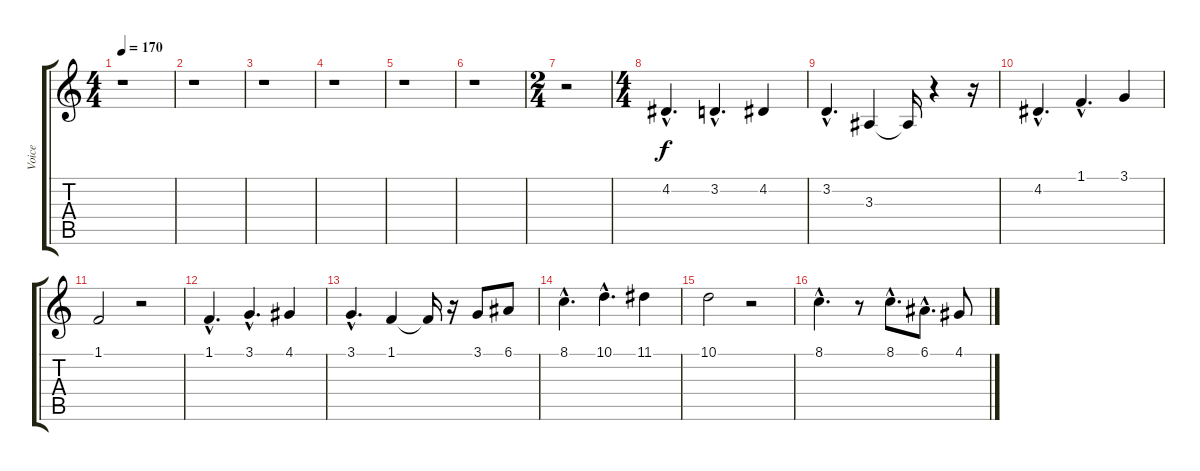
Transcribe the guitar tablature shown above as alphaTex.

\track ("Voice" "Voice") {instrument lead6voice}
\staff {score tabs}
\tuning (E4 B3 G3 D3 A2 E2) {hide}
\ts (4 4)
\tempo 170
\clef g2
\ks c
r.1{dy f} |
r.1 |
r.1 |
r.1 |
r.1 |
r.1 |
\ts (2 4)
r.2 |
\ts (4 4)
4.2{hac}.4{d} 3.2{hac}.4{d} 4.2.4 |
3.2{hac}.4{d} 3.3.4 3.3{t}.16 r.4 r.16 |
4.2{hac}.4{d} 1.1{hac}.4{d} 3.1.4 |
1.1.2 r.2 |
1.1{hac}.4{d} 3.1{hac}.4{d} 4.1.4 |
3.1{hac}.4{d} 1.1.4 1.1{t}.16 r.16 3.1.8 6.1.8 |
8.1{hac}.4{d} 10.1{hac}.4{d} 11.1.4 |
10.1.2 r.2 |
8.1{hac}.4{d} r.8 8.1{hac}.8{d} 6.1{hac}.8{d} 4.1.8
